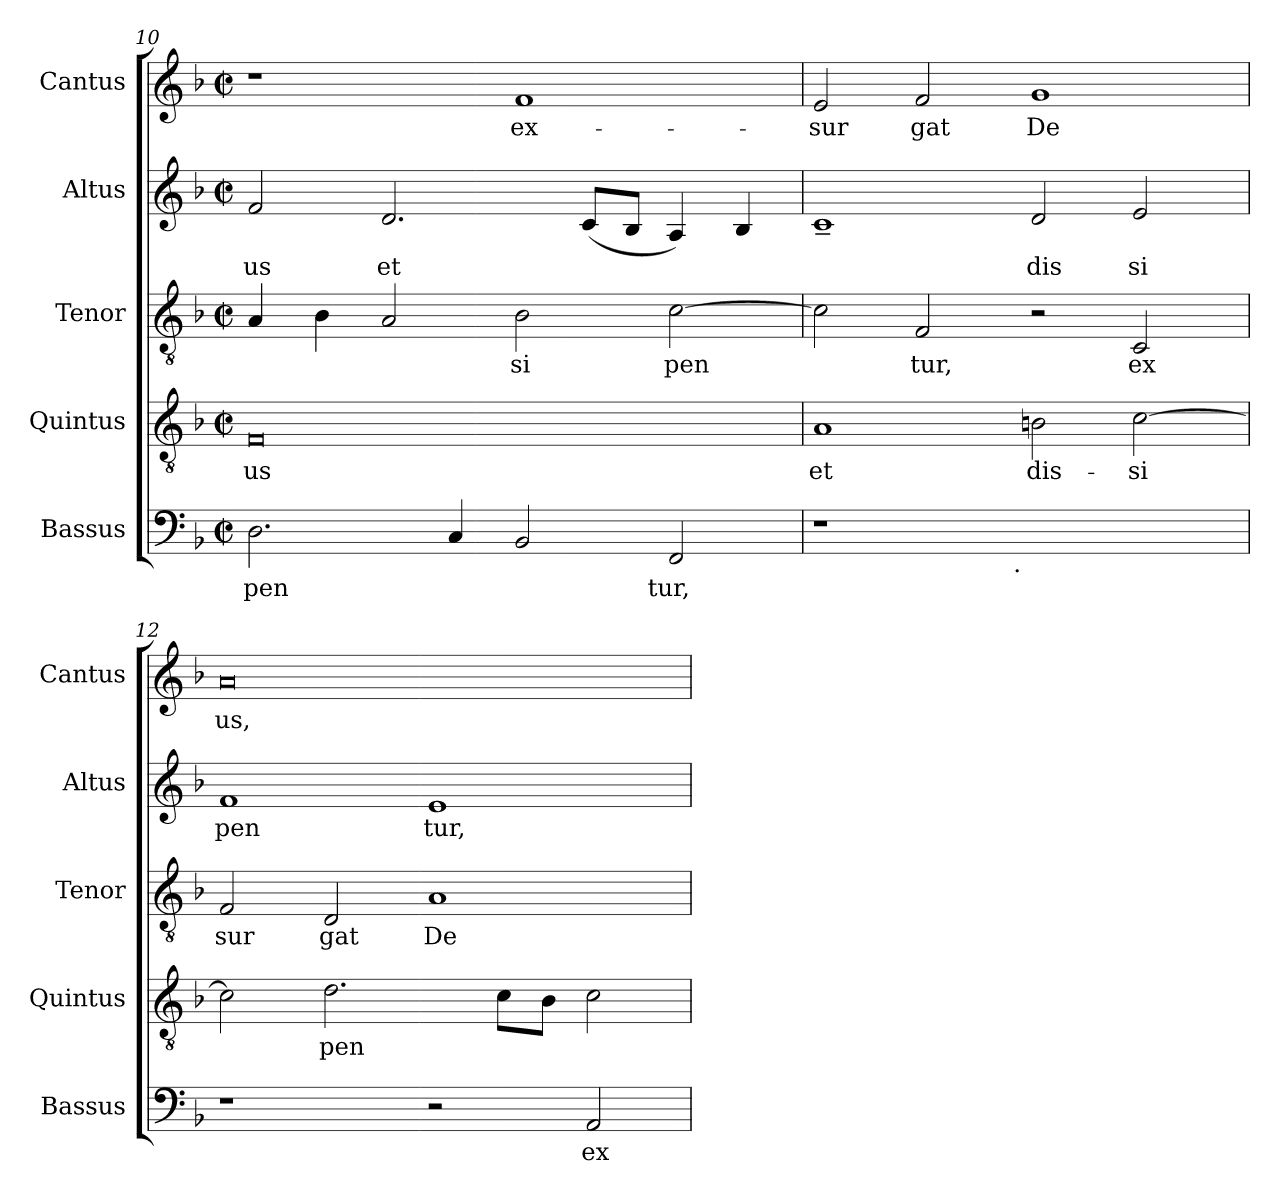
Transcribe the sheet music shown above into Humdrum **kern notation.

**kern	**text	**kern	**text	**kern	**text	**kern	**text	**kern	**text
*part5	*part5	*part4	*part4	*part3	*part3	*part2	*part2	*part1	*part1
*staff5	*staff5	*staff4	*staff4	*staff3	*staff3	*staff2	*staff2	*staff1	*staff1
*I"Bassus	*	*I"Quintus	*	*I"Tenor	*	*I"Altus	*	*I"Cantus	*
*I'Bassus	*	*I'Quintus	*	*I'Tenor	*	*I'Altus	*	*I'Cantus	*
*clefF4	*	*clefGv2	*	*clefGv2	*	*clefG2	*	*clefG2	*
*k[b-]	*	*k[b-]	*	*k[b-]	*	*k[b-]	*	*k[b-]	*
*F:	*	*F:	*	*F:	*	*F:	*	*F:	*
*M2/2	*	*M2/2	*	*M2/2	*	*M2/2	*	*M2/2	*
*met(c|)	*	*met(c|)	*	*met(c|)	*	*met(c|)	*	*met(c|)	*
=10	=10	=10	=10	=10	=10	=10	=10	=10	=10
!	!LO:LY:b:cj	!	!LO:LY:b:cj	!	!LO:LY:b:cj	!	!LO:LY:b:cj	!	!
2.D\	pen	0F	us	4A/	.	2f/	us	1r	.
!	!	!	!	!	!LO:LY:b:cj	!	!	!	!
.	.	.	.	4B-\	.	.	.	.	.
!	!	!	!	!	!LO:LY:b:cj	!	!LO:LY:b:cj	!	!
.	.	.	.	2A/	.	2.d/	et	.	.
!	!LO:LY:b:cj	!	!	!	!	!	!	!	!
4C/	.	.	.	.	.	.	.	.	.
!	!LO:LY:b:cj	!	!	!	!LO:LY:b:cj	!	!	!	!LO:LY:b:cj
2BB-/	.	.	.	2B-\	si	.	.	1f	ex-
!	!	!	!	!	!	!	!LO:LY:b:cj	!	!
.	.	.	.	.	.	(<8c/L	.	.	.
!	!	!	!	!	!	!	!LO:LY:b:cj	!	!
.	.	.	.	.	.	8B-/J	.	.	.
!	!LO:LY:b:cj	!	!	!	!LO:LY:b:cj	!	!LO:LY:b:cj	!	!
2FF/	tur,	.	.	[<2c\	pen	4A/)	.	.	.
!	!	!	!	!	!	!	!LO:LY:b:cj	!	!
.	.	.	.	.	.	4B-/	.	.	.
!!LO:LB:g=z
=11	=11	=11	=11	=11	=11	=11	=11	=11	=11
!	!	!	!LO:LY:b:cj	!	!LO:LY:b:cj	!	!LO:LY:b:cj	!	!LO:LY:b:cj
*^	*	*	*	*	*	*	*	*	*
1r	2ryy	.	1A	et	2c\]	.	1c~<	.	2e/	-sur
!	!	!	!	!	!	!LO:LY:b:cj	!	!	!	!LO:LY:b:cj
.	4...ryy	.	.	.	2F/	tur,	.	.	2f/	gat
!	!LO:TX:b:t=.	!	!	!	!	!	!	!	!	!
.	1ryy	.	.	.	.	.	.	.	.	.
!	!	!	!	!LO:LY:b:cj	!	!	!	!LO:LY:b:cj	!	!LO:LY:b:cj
1ryy	.	.	2Bn\	dis-	2r	.	2d/	dis	1g	De
!	!	!	!	!LO:LY:b:cj	!	!LO:LY:b:cj	!	!LO:LY:b:cj	!	!
.	.	.	[>2c\	-si-	2C/	ex	2e/	si	.	.
.	32ryy	.	.	.	.	.	.	.	.	.
=12	=12	=12	=12	=12	=12	=12	=12	=12	=12	=12
!	!	!	!	!LO:LY:b:cj	!	!LO:LY:b:cj	!	!LO:LY:b:cj	!	!LO:LY:b:cj
*v	*v	*	*	*	*	*	*	*	*	*
1r	.	2c\]	--	2F/	sur	1f	pen	0a	us,
!	!	!	!LO:LY:b:cj	!	!LO:LY:b:cj	!	!	!	!
.	.	2.d\	-pen-	2D/	gat	.	.	.	.
!	!	!	!	!	!LO:LY:b:cj	!	!LO:LY:b:cj	!	!
2r	.	.	.	1A	De	1e	tur,	.	.
!	!	!	!LO:LY:b:cj	!	!	!	!	!	!
.	.	8c\L	--	.	.	.	.	.	.
!	!	!	!LO:LY:b:cj	!	!	!	!	!	!
.	.	8B-\J	--	.	.	.	.	.	.
!	!LO:LY:b:cj	!	!LO:LY:b:cj	!	!	!	!	!	!
2AA/	ex	2c\	--	.	.	.	.	.	.
=	=	=	=	=	=	=	=	=	=
*-	*-	*-	*-	*-	*-	*-	*-	*-	*-
